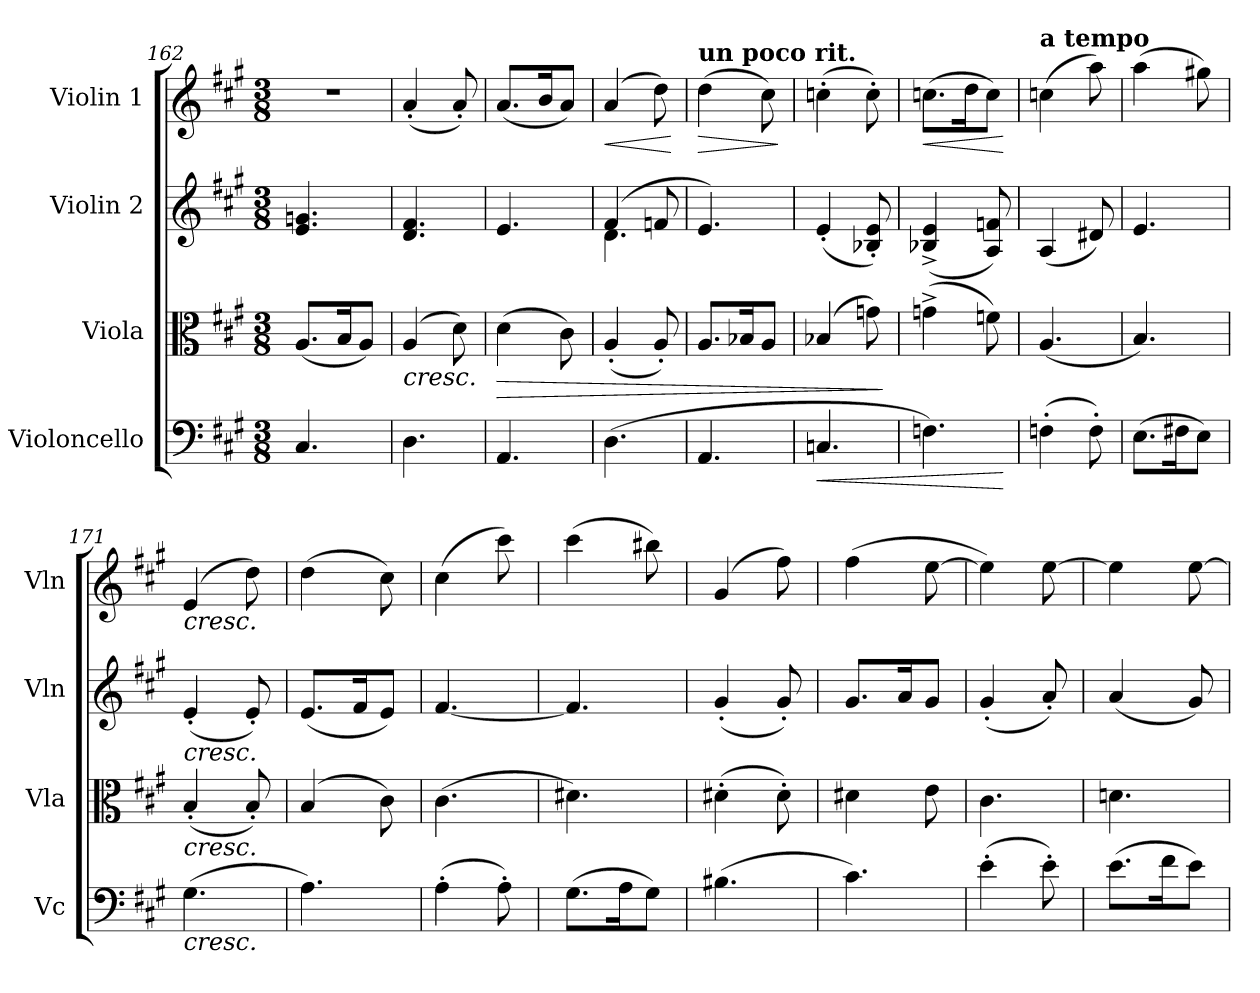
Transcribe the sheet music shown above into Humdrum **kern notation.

**kern	**dynam	**kern	**dynam	**kern	**kern	**dynam
*part4	*part4	*part3	*part3	*part2	*part1	*part1
*staff4	*staff4	*staff3	*staff3	*staff2	*staff1	*staff1
*I"Violoncello	*	*I"Viola	*	*I"Violin 2	*I"Violin 1	*
*I'Vc	*	*I'Vla	*	*I'Vln	*I'Vln	*
*clefF4	*	*clefC3	*	*clefG2	*clefG2	*
*k[f#c#g#]	*	*k[f#c#g#]	*	*k[f#c#g#]	*k[f#c#g#]	*
*M3/8	*	*M3/8	*	*M3/8	*M3/8	*
=162	=162	=162	=162	=162	=162	=162
4.C#/	.	(8.A/L	.	4.e/ 4.gn/	4.r	.
.	.	16B/K	.	.	.	.
.	.	8A/J)	.	.	.	.
=163	=163	=163	=163	=163	=163	=163
!	!	!	!LO:HP:b	!	!	!
4.D\	.	(4A/	<	4.d/ 4.f#/	(4a'/	.
.	.	8d\)	.	.	8a'/)	.
=164	=164	=164	=164	=164	=164	=164
!	!	!	!LO:HP:b	!	!	!
4.AA/	.	(4d\	>	4.e/	(8.a/L	.
.	.	.	.	.	16b/K	.
.	.	8c#\)	.	.	8a/J)	.
.	.	.	[	.	.	.
=165	=165	=165	=165	=165	=165	=165
*	*	*	*	*^	*	*
!	!	!	!	!	!	!	!LO:HP:b
(4.D\	.	(4A'/	.	(4f#/	4.d\	(4a/	<
.	.	8A'/)	.	8fn/	.	8dd\)	.
*	*	*	*	*v	*v	*	*
.	.	.	.	.	.	[
!!LO:LB:g=z
=166	=166	=166	=166	=166	=166	=166
!	!	!	!	!	!LO:TX:a:B:t=un poco rit.	!
!	!	!	!	!	!	!LO:HP:b
4.AA/	.	8.A/L	.	4.e/)	(4dd\	>
.	.	16B-X/K	.	.	.	.
.	.	8A/J	.	.	8cc#\)	.
.	.	.	.	.	.	]
=167	=167	=167	=167	=167	=167	=167
!	!LO:HP:b	!	!	!	!	!
4.Cn/	<	(4B-X/	.	(4e'/	(4ccn'\	.
.	.	8gn\)	.	8B-X/' 8e/')	8cc'\)	.
.	.	.	]	.	.	.
=168	=168	=168	=168	=168	=168	=168
!	!	!	!	!	!	!LO:HP:b
4.Fn\)	.	(4gn^\	.	(4B-X/^ 4e/^	(8.ccn\L	<
.	.	.	.	.	16dd\K	.
.	.	8fn\)	.	8A/ 8fn/)	8cc\J)	.
.	[	.	.	.	.	[
=169	=169	=169	=169	=169	=169	=169
!	!	!	!	!	!LO:TX:a:B:t=a tempo	!
(4Fn'\	.	(4.A/	.	(4A/	(4ccn\	.
8F'\)	.	.	.	8d#X/)	8aa\)	.
=170	=170	=170	=170	=170	=170	=170
(8.E\L	.	4.B/)	.	4.e/	(4aa\	.
16F#X\K	.	.	.	.	.	.
8E\J)	.	.	.	.	8gg#X\)	.
=171	=171	=171	=171	=171	=171	=171
!	!	!	!	!	!LO:TX:b:i:t=cresc.	!
!	!	!	!	!LO:TX:b:i:t=cresc.	!	!
!	!	!LO:TX:b:i:t=cresc.	!	!	!	!
!LO:TX:b:i:t=cresc.	!	!	!	!	!	!
(4.G#\	.	(4B'/	.	(4e'/	(4e/	.
.	.	8B'/)	.	8e'/)	8dd\)	.
=172	=172	=172	=172	=172	=172	=172
4.A\)	.	(4B/	.	(8.e/L	(4dd\	.
.	.	.	.	16f#/K	.	.
.	.	8c#\)	.	8e/J)	8cc#\)	.
=173	=173	=173	=173	=173	=173	=173
(4A'\	.	(4.c#\	.	[4.f#/	(4cc#\	.
8A'\)	.	.	.	.	8ccc#\)	.
=174	=174	=174	=174	=174	=174	=174
(8.G#\L	.	4.d#X\)	.	4.f#/]	(4ccc#\	.
16A\K	.	.	.	.	.	.
8G#\J)	.	.	.	.	8bb#X\)	.
=175	=175	=175	=175	=175	=175	=175
(4.B#X\	.	(4d#X'\	.	(4g#'/	(4g#/	.
.	.	8d#'\)	.	8g#'/)	8ff#\)	.
!!LO:LB:g=z
=176	=176	=176	=176	=176	=176	=176
4.c#\)	.	4d#X\	.	8.g#/L	(4ff#\	.
.	.	.	.	16a/K	.	.
.	.	8e\	.	8g#/J	[8ee\	.
=177	=177	=177	=177	=177	=177	=177
(4e'\	.	4.c#\	.	(4g#'/	4ee\])	.
8e'\)	.	.	.	8a'/)	[8ee\	.
=178	=178	=178	=178	=178	=178	=178
(8.e\L	.	4.dn\	.	(4a/	4ee\]	.
16f#\K	.	.	.	.	.	.
8e\J)	.	.	.	8g#/)	[8ee\	.
=	=	=	=	=	=	=
*-	*-	*-	*-	*-	*-	*-
